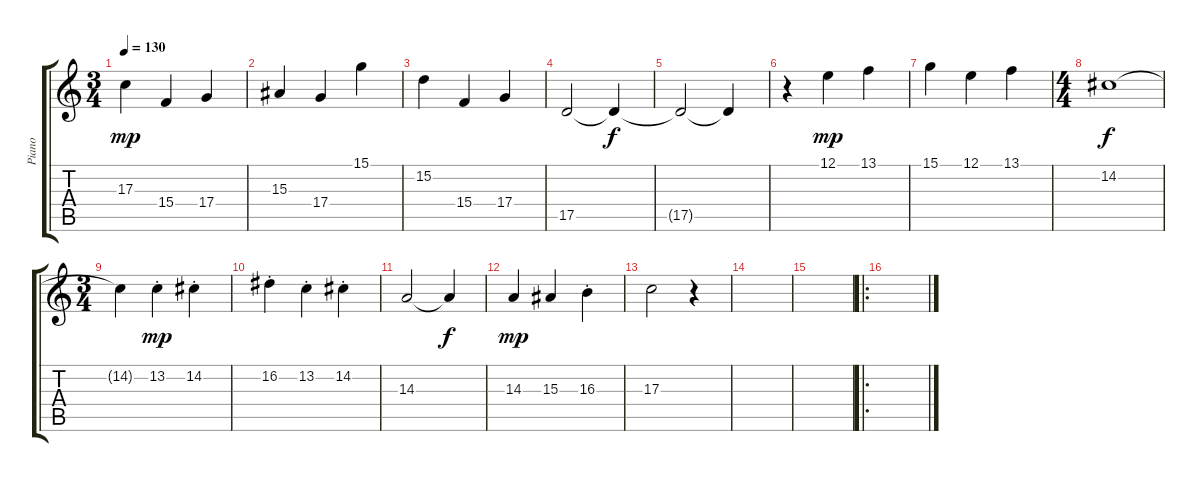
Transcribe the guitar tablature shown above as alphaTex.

\track ("Piano" "Piano") {instrument acousticgrandpiano}
\staff {score tabs}
\tuning (E4 B3 G3 D3 A2 E2) {hide}
\ts (3 4)
\tempo 130
\clef g2
\ks c
17.3.4{dy mp} 15.4.4 17.4.4 |
15.3.4 17.4.4 15.1.4 |
15.2.4 15.4.4 17.4.4 |
17.5.2 17.5{t}.4{dy f} |
17.5{t}.2 17.5{t}.4 |
r.4 12.1.4{dy mp} 13.1.4 |
15.1.4 12.1.4 13.1.4 |
\ts (4 4)
14.2.1{dy f} |
\ts (3 4)
14.2{t}.4 13.2{st}.4{dy mp} 14.2{st}.4 |
16.2{st}.4 13.2{st}.4 14.2{st}.4 |
14.3.2 14.3{t}.4{dy f} |
14.3.4{dy mp} 15.3.4 16.3{st}.4 |
17.3.2 r.4 |
|
|
\ro
